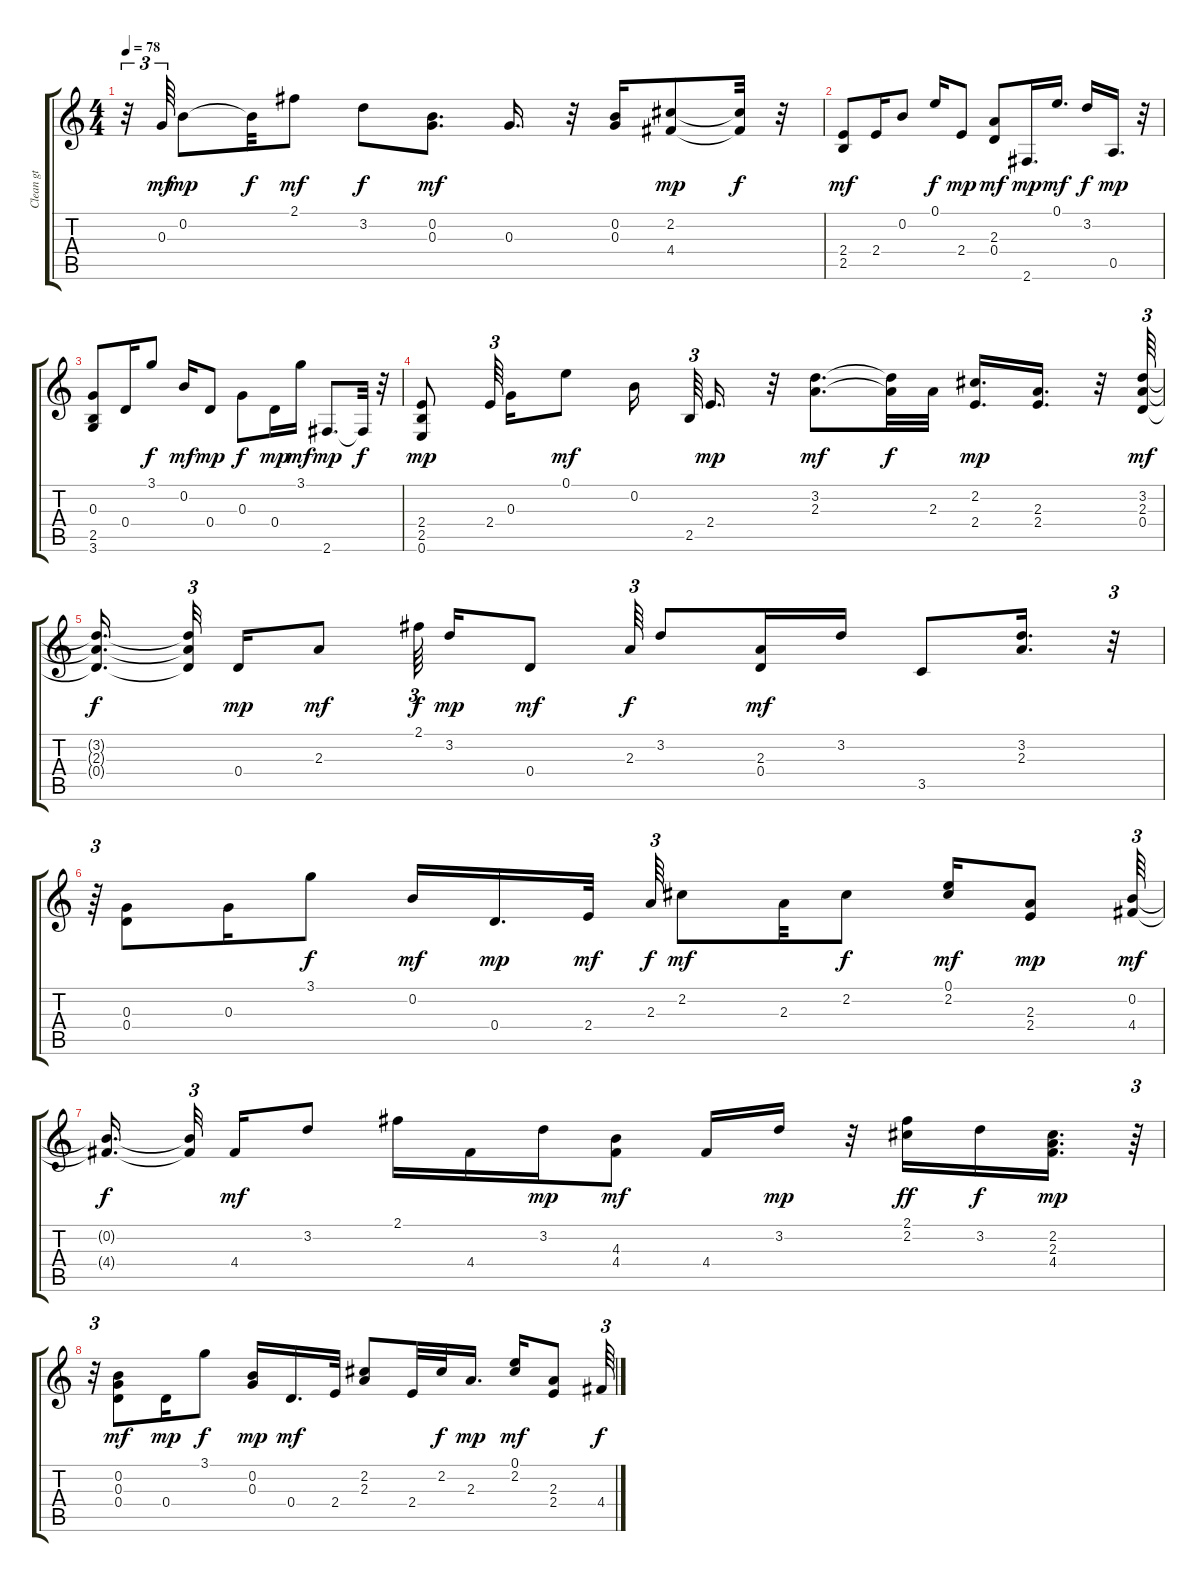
\track ("Clean gt" "Clean gt") {instrument acousticguitarsteel}
\staff {score tabs}
\tuning (E4 B3 G3 D3 A2 E2) {hide}
\ts (4 4)
\tempo 78
\clef g2
\ks c
r.32{tu (3 2) dy mp} 0.3.64{tu (3 2) dy mf} 0.2.8{dy mp} 0.2{t}.32{dy f} 2.1.8{dy mf} 3.2.8{dy f} (0.2 0.3).8{d dy mf} 0.3.16{d} r.32 (0.2 0.3).16 (2.2 4.4).8{dy mp} (2.2{t} 4.4{t}).32{dy f} r.32 |
(2.4 2.5).8{dy mf} 2.4.16 0.2.8 0.1.16{dy f} 2.4.8{dy mp} (2.3 0.4).8{dy mf} 2.6.16{d dy mp} 0.1.16{d dy mf} 3.2.16{dy f} 0.5.16{d dy mp} r.32 |
(0.3 2.5 3.6).8 0.4.16 3.1.8{dy f} 0.2.16{dy mf} 0.4.8{dy mp} 0.3.8{dy f} 0.4.16{dy mp} 3.1.16{dy mf} 2.6.8{d dy mp} 2.6{t}.32{dy f} r.32 |
(2.4 2.5 0.6).8{dy mp} 2.4.64{tu (3 2) beam splitsecondary} 0.3.16 0.1.8{dy mf} 0.2.16{beam splitsecondary} 2.5.64{tu (3 2)} 2.4.16{d dy mp} r.32 (3.2 2.3).8{d dy mf} (3.2{t} 2.3{t}).32{dy f} 2.3.32 (2.2 2.4).16{d dy mp} (2.3 2.4).16{d} r.32 (3.2 2.3 0.4).64{tu (3 2) dy mf} |
(3.2{t} 2.3{t} 0.4{t}).16{d dy f beam splitsecondary} (3.2{t} 2.3{t} 0.4{t}).32{tu (3 2) beam splitsecondary} 0.4.16{dy mp} 2.3.8{dy mf} 2.1.64{tu (3 2) dy f beam splitsecondary} 3.2.16{dy mp} 0.4.8{dy mf} 2.3.64{tu (3 2) dy f} 3.2.8 (2.3 0.4).16{dy mf} 3.2.16 3.5.8 (3.2 2.3).16{d} r.32{tu (3 2)} |
r.64{tu (3 2)} (0.3 0.4).8 0.3.16 3.1.8{dy f} 0.2.16{dy mf} 0.4.16{d dy mp} 2.4.32{dy mf} 2.3.64{tu (3 2) dy f} 2.2.8{dy mf} 2.3.32 2.2.8{dy f} (0.1 2.2).16{dy mf} (2.3 2.4).8{dy mp} (0.2 4.4).64{tu (3 2) dy mf} |
(0.2{t} 4.4{t}).16{d dy f beam splitsecondary} (0.2{t} 4.4{t}).32{tu (3 2) beam splitsecondary} 4.4.16{dy mf} 3.2.8 2.1.16 4.4.16 3.2.16{dy mp} (4.3 4.4).8{dy mf} 4.4.16 3.2.16{dy mp} r.32 (2.1 2.2).16{dy ff} 3.2.16{dy f} (2.2 2.3 4.4).16{d dy mp} r.64{tu (3 2)} |
r.32{tu (3 2)} (0.2 0.3 0.4).8{dy mf} 0.4.16{dy mp} 3.1.8{dy f} (0.2 0.3).16{dy mp} 0.4.16{d dy mf} 2.4.32 (2.2 2.3).8 2.4.32 2.2.32{dy f} 2.3.16{d dy mp} (0.1 2.2).16{dy mf} (2.3 2.4).8 4.4.64{tu (3 2) dy f}
